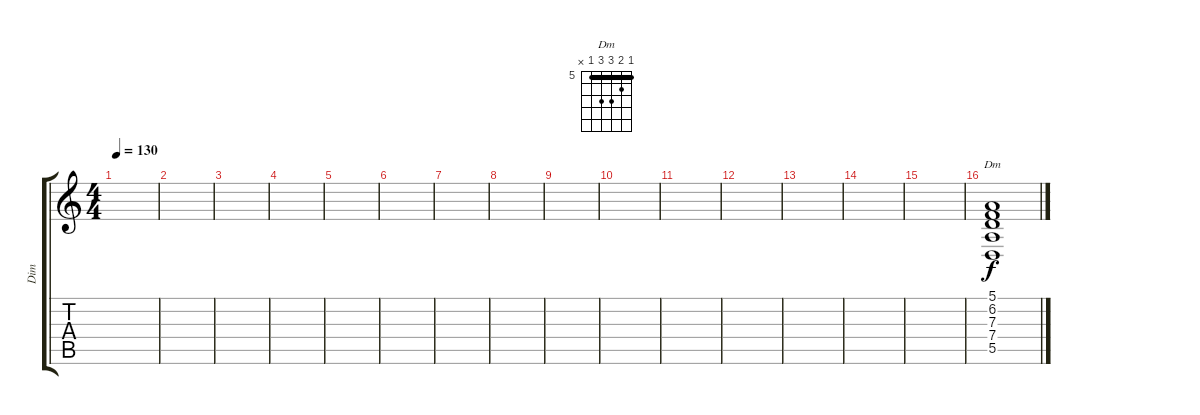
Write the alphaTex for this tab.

\track ("Dim" "Dim") {instrument pad3polysynth}
\staff {score tabs}
\tuning (E4 B3 G3 D3 A2 E2) {hide}
\chord ("Dm" 5 6 7 7 5 x) {firstfret 5 barre 5}
\ts (4 4)
\tempo 130
\clef g2
\ks c
|
|
|
|
|
|
|
|
|
|
|
|
|
|
|
(5.1 6.2 7.3 7.4 5.5).1{ch "Dm"}
